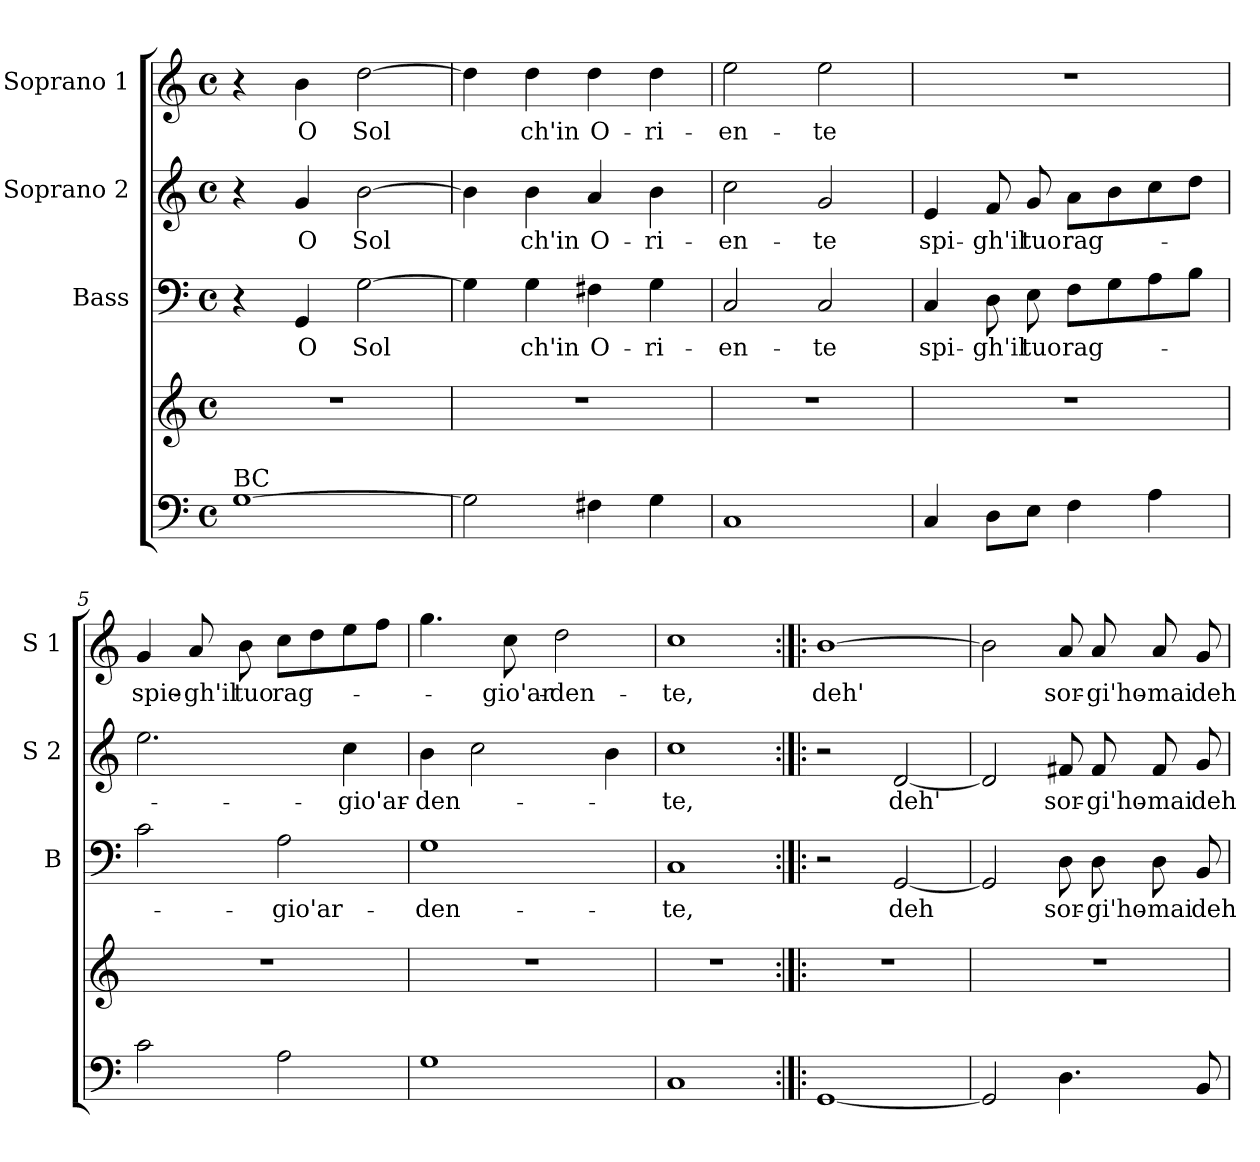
**kern	**kern	**kern	**text	**kern	**text	**kern	**text
*part4	*part4	*part3	*part3	*part2	*part2	*part1	*part1
*staff5	*staff4	*staff3	*staff3	*staff2	*staff2	*staff1	*staff1
*	*	*I"Bass	*	*I"Soprano 2	*	*I"Soprano 1	*
*	*	*I'B	*	*I'S 2	*	*I'S 1	*
*clefF4	*clefG2	*clefF4	*	*clefG2	*	*clefG2	*
*k[]	*k[]	*k[]	*	*k[]	*	*k[]	*
*C:	*C:	*C:	*	*C:	*	*C:	*
*M4/4	*M4/4	*M4/4	*	*M4/4	*	*M4/4	*
*met(c)	*met(c)	*met(c)	*	*met(c)	*	*met(c)	*
=1	=1	=1	=1	=1	=1	=1	=1
!LO:TX:a:t=BC	!	!	!	!	!	!	!
[1G	1r	4r	.	4r	.	4r	.
!	!	!	!LO:LY:b	!	!LO:LY:b	!	!LO:LY:b
.	.	4GG/	O	4g/	O	4b\	O
!	!	!	!LO:LY:b	!	!LO:LY:b	!	!LO:LY:b
.	.	[2G\	Sol	[2b\	Sol	[2dd\	Sol
=2	=2	=2	=2	=2	=2	=2	=2
2G\]	1r	4G\]	.	4b\]	.	4dd\]	.
!	!	!	!LO:LY:b	!	!LO:LY:b	!	!LO:LY:b
.	.	4G\	ch'in	4b\	ch'in	4dd\	ch'in
!	!	!	!LO:LY:b	!	!LO:LY:b	!	!LO:LY:b
4F#X\	.	4F#X\	O-	4a/	O-	4dd\	O-
!	!	!	!LO:LY:b	!	!LO:LY:b	!	!LO:LY:b
4G\	.	4G\	-ri-	4b\	-ri-	4dd\	-ri-
=3	=3	=3	=3	=3	=3	=3	=3
!	!	!	!LO:LY:b	!	!LO:LY:b	!	!LO:LY:b
1C	1r	2C/	-en-	2cc\	-en-	2ee\	-en-
!	!	!	!LO:LY:b	!	!LO:LY:b	!	!LO:LY:b
.	.	2C/	-te	2g/	-te	2ee\	-te
=4	=4	=4	=4	=4	=4	=4	=4
!	!	!	!LO:LY:b	!	!LO:LY:b	!	!
4C/	1r	4C/	spi-	4e/	spi-	1r	.
!	!	!	!LO:LY:b	!	!LO:LY:b	!	!
8D\L	.	8D\	-gh'il	8f/	-gh'il	.	.
!	!	!	!LO:LY:b	!	!LO:LY:b	!	!
8E\J	.	8E\	tuo	8g/	tuo	.	.
!	!	!	!LO:LY:b	!	!LO:LY:b	!	!
4F\	.	8F\L	rag-	8a\L	rag-	.	.
.	.	8G\	.	8b\	.	.	.
4A\	.	8A\	.	8cc\	.	.	.
.	.	8B\J	.	8dd\J	.	.	.
!!LO:LB:g=z
=5	=5	=5	=5	=5	=5	=5	=5
!	!	!	!	!	!	!	!LO:LY:b
2c\	1r	2c\	.	2.ee\	.	4g/	spie-
!	!	!	!	!	!	!	!LO:LY:b
.	.	.	.	.	.	8a/	-gh'il
!	!	!	!	!	!	!	!LO:LY:b
.	.	.	.	.	.	8b\	tuo
!	!	!	!LO:LY:b	!	!	!	!LO:LY:b
2A\	.	2A\	-gio'ar-	.	.	8cc\L	rag-
.	.	.	.	.	.	8dd\	.
!	!	!	!	!	!LO:LY:b	!	!
.	.	.	.	4cc\	-gio'ar-	8ee\	.
.	.	.	.	.	.	8ff\J	.
=6	=6	=6	=6	=6	=6	=6	=6
!	!	!	!LO:LY:b	!	!LO:LY:b	!	!
1G	1r	1G	-den-	4b\	-den-	4.gg\	.
.	.	.	.	2cc\	.	.	.
!	!	!	!	!	!	!	!LO:LY:b
.	.	.	.	.	.	8cc\	-gio'ar-
!	!	!	!	!	!	!	!LO:LY:b
.	.	.	.	.	.	2dd\	-den-
.	.	.	.	4b\	.	.	.
=7	=7	=7	=7	=7	=7	=7	=7
!	!	!	!LO:LY:b	!	!LO:LY:b	!	!LO:LY:b
1C	1r	1C	-te,	1cc	-te,	1cc	-te,
=8:|!|:	=8:|!|:	=8:|!|:	=8:|!|:	=8:|!|:	=8:|!|:	=8:|!|:	=8:|!|:
!	!	!	!	!	!	!	!LO:LY:b
[1GG	1r	2r	.	2r	.	[1b	deh'
!	!	!	!LO:LY:b	!	!LO:LY:b	!	!
.	.	[2GG/	deh	[2d/	deh'	.	.
=9	=9	=9	=9	=9	=9	=9	=9
2GG/]	1r	2GG/]	.	2d/]	.	2b\]	.
!	!	!	!LO:LY:b	!	!LO:LY:b	!	!LO:LY:b
4.D\	.	8D\	sor-	8f#X/	sor-	8a/	sor-
!	!	!	!LO:LY:b	!	!LO:LY:b	!	!LO:LY:b
.	.	8D\	-gi'ho-	8f#/	-gi'ho-	8a/	-gi'ho-
!	!	!	!LO:LY:b	!	!LO:LY:b	!	!LO:LY:b
.	.	8D\	-mai	8f#/	-mai	8a/	-mai
!	!	!	!LO:LY:b	!	!LO:LY:b	!	!LO:LY:b
8BB/	.	8BB/	deh	8g/	deh	8g/	deh
=	=	=	=	=	=	=	=
*-	*-	*-	*-	*-	*-	*-	*-
